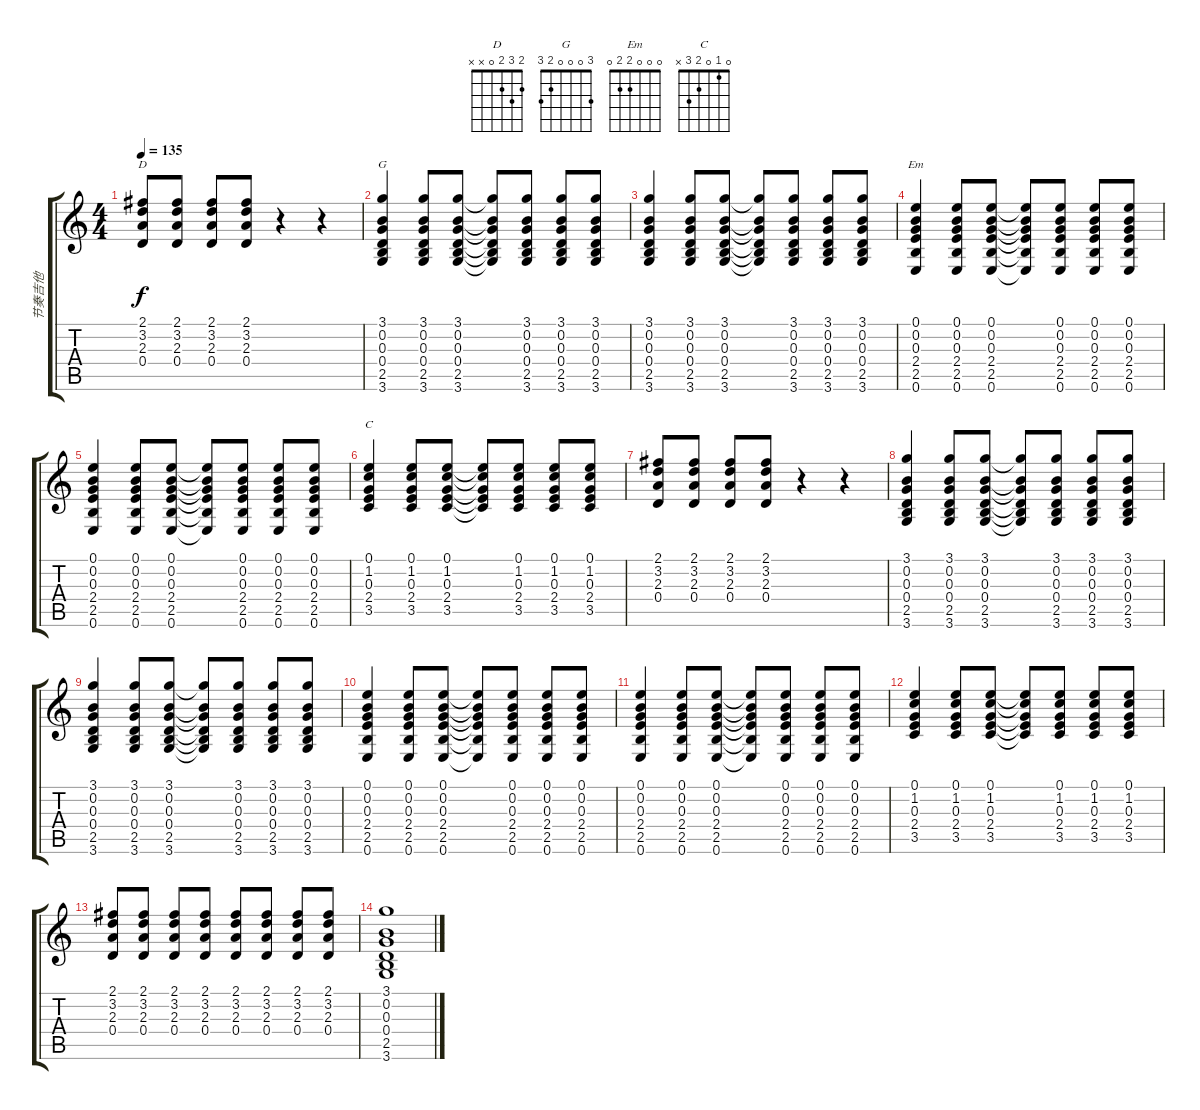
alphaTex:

\track ("节奏吉他" "节奏吉他") {instrument electricguitarclean}
\staff {score tabs}
\tuning (E4 B3 G3 D3 A2 E2) {hide}
\chord ("D" 2 3 2 0 x x)
\chord ("G" 3 0 0 0 2 3)
\chord ("Em" 0 0 0 2 2 0)
\chord ("C" 0 1 0 2 3 x)
\ts (4 4)
\tempo 135
\clef g2
\ks c
(2.1 3.2 2.3 0.4).8{ch "D" dy f} (2.1 3.2 2.3 0.4).8 (2.1 3.2 2.3 0.4).8 (2.1 3.2 2.3 0.4).8 r.4 r.4 |
(3.1 0.2 0.3 0.4 2.5 3.6).4{ch "G"} (3.1 0.2 0.3 0.4 2.5 3.6).8 (3.1 0.2 0.3 0.4 2.5 3.6).8 (3.1{t} 0.2{t} 0.3{t} 0.4{t} 2.5{t} 3.6{t}).8 (3.1 0.2 0.3 0.4 2.5 3.6).8 (3.1 0.2 0.3 0.4 2.5 3.6).8 (3.1 0.2 0.3 0.4 2.5 3.6).8 |
(3.1 0.2 0.3 0.4 2.5 3.6).4 (3.1 0.2 0.3 0.4 2.5 3.6).8 (3.1 0.2 0.3 0.4 2.5 3.6).8 (3.1{t} 0.2{t} 0.3{t} 0.4{t} 2.5{t} 3.6{t}).8 (3.1 0.2 0.3 0.4 2.5 3.6).8 (3.1 0.2 0.3 0.4 2.5 3.6).8 (3.1 0.2 0.3 0.4 2.5 3.6).8 |
(0.1 0.2 0.3 2.4 2.5 0.6).4{ch "Em"} (0.1 0.2 0.3 2.4 2.5 0.6).8 (0.1 0.2 0.3 2.4 2.5 0.6).8 (0.1{t} 0.2{t} 0.3{t} 2.4{t} 2.5{t} 0.6{t}).8 (0.1 0.2 0.3 2.4 2.5 0.6).8 (0.1 0.2 0.3 2.4 2.5 0.6).8 (0.1 0.2 0.3 2.4 2.5 0.6).8 |
(0.1 0.2 0.3 2.4 2.5 0.6).4 (0.1 0.2 0.3 2.4 2.5 0.6).8 (0.1 0.2 0.3 2.4 2.5 0.6).8 (0.1{t} 0.2{t} 0.3{t} 2.4{t} 2.5{t} 0.6{t}).8 (0.1 0.2 0.3 2.4 2.5 0.6).8 (0.1 0.2 0.3 2.4 2.5 0.6).8 (0.1 0.2 0.3 2.4 2.5 0.6).8 |
(0.1 1.2 0.3 2.4 3.5).4{ch "C"} (0.1 1.2 0.3 2.4 3.5).8 (0.1 1.2 0.3 2.4 3.5).8 (0.1{t} 1.2{t} 0.3{t} 2.4{t} 3.5{t}).8 (0.1 1.2 0.3 2.4 3.5).8 (0.1 1.2 0.3 2.4 3.5).8 (0.1 1.2 0.3 2.4 3.5).8 |
(2.1 3.2 2.3 0.4).8 (2.1 3.2 2.3 0.4).8 (2.1 3.2 2.3 0.4).8 (2.1 3.2 2.3 0.4).8 r.4 r.4 |
(3.1 0.2 0.3 0.4 2.5 3.6).4 (3.1 0.2 0.3 0.4 2.5 3.6).8 (3.1 0.2 0.3 0.4 2.5 3.6).8 (3.1{t} 0.2{t} 0.3{t} 0.4{t} 2.5{t} 3.6{t}).8 (3.1 0.2 0.3 0.4 2.5 3.6).8 (3.1 0.2 0.3 0.4 2.5 3.6).8 (3.1 0.2 0.3 0.4 2.5 3.6).8 |
(3.1 0.2 0.3 0.4 2.5 3.6).4 (3.1 0.2 0.3 0.4 2.5 3.6).8 (3.1 0.2 0.3 0.4 2.5 3.6).8 (3.1{t} 0.2{t} 0.3{t} 0.4{t} 2.5{t} 3.6{t}).8 (3.1 0.2 0.3 0.4 2.5 3.6).8 (3.1 0.2 0.3 0.4 2.5 3.6).8 (3.1 0.2 0.3 0.4 2.5 3.6).8 |
(0.1 0.2 0.3 2.4 2.5 0.6).4 (0.1 0.2 0.3 2.4 2.5 0.6).8 (0.1 0.2 0.3 2.4 2.5 0.6).8 (0.1{t} 0.2{t} 0.3{t} 2.4{t} 2.5{t} 0.6{t}).8 (0.1 0.2 0.3 2.4 2.5 0.6).8 (0.1 0.2 0.3 2.4 2.5 0.6).8 (0.1 0.2 0.3 2.4 2.5 0.6).8 |
(0.1 0.2 0.3 2.4 2.5 0.6).4 (0.1 0.2 0.3 2.4 2.5 0.6).8 (0.1 0.2 0.3 2.4 2.5 0.6).8 (0.1{t} 0.2{t} 0.3{t} 2.4{t} 2.5{t} 0.6{t}).8 (0.1 0.2 0.3 2.4 2.5 0.6).8 (0.1 0.2 0.3 2.4 2.5 0.6).8 (0.1 0.2 0.3 2.4 2.5 0.6).8 |
(0.1 1.2 0.3 2.4 3.5).4 (0.1 1.2 0.3 2.4 3.5).8 (0.1 1.2 0.3 2.4 3.5).8 (0.1{t} 1.2{t} 0.3{t} 2.4{t} 3.5{t}).8 (0.1 1.2 0.3 2.4 3.5).8 (0.1 1.2 0.3 2.4 3.5).8 (0.1 1.2 0.3 2.4 3.5).8 |
(2.1 3.2 2.3 0.4).8 (2.1 3.2 2.3 0.4).8 (2.1 3.2 2.3 0.4).8 (2.1 3.2 2.3 0.4).8 (2.1 3.2 2.3 0.4).8 (2.1 3.2 2.3 0.4).8 (2.1 3.2 2.3 0.4).8 (2.1 3.2 2.3 0.4).8 |
(3.1 0.2 0.3 0.4 2.5 3.6).1
